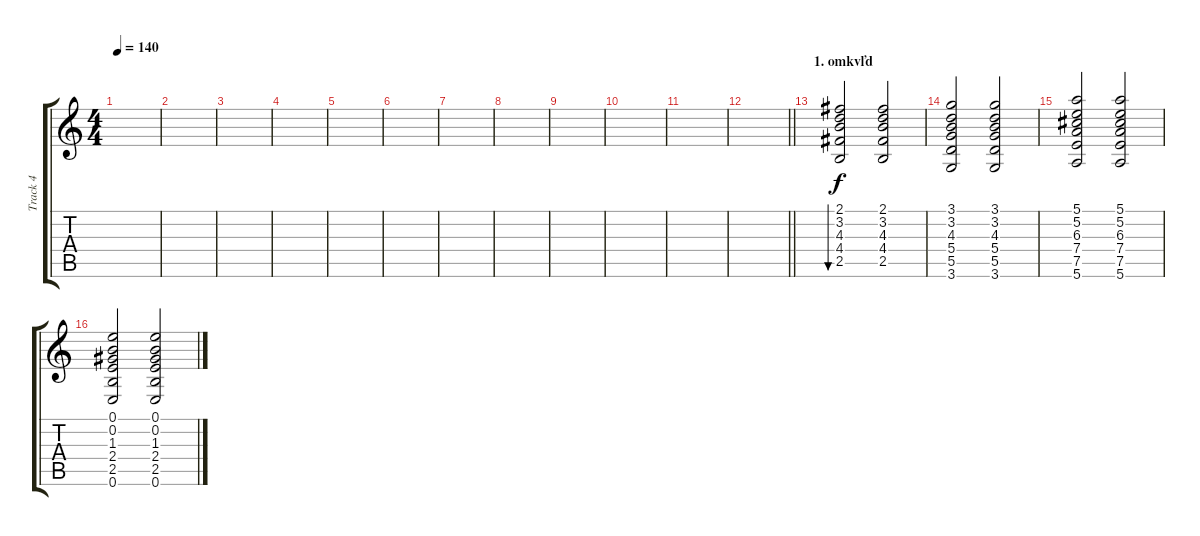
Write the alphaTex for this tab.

\track ("Track 4" "Track 4") {instrument overdrivenguitar}
\staff {score tabs}
\tuning (E4 B3 G3 D3 A2 E2) {hide}
\ts (4 4)
\tempo 140
\clef g2
\ks c
|
|
|
|
|
|
|
|
|
|
|
\barLineRight lightlight
|
\section ("" "1. omkvľd")
(2.1 3.2 4.3 4.4 2.5).2{bu 60} (2.1 3.2 4.3 4.4 2.5).2 |
(3.1 3.2 4.3 5.4 5.5 3.6).2 (3.1 3.2 4.3 5.4 5.5 3.6).2 |
(5.1 5.2 6.3 7.4 7.5 5.6).2 (5.1 5.2 6.3 7.4 7.5 5.6).2 |
(0.1 0.2 1.3 2.4 2.5 0.6).2 (0.1 0.2 1.3 2.4 2.5 0.6).2
